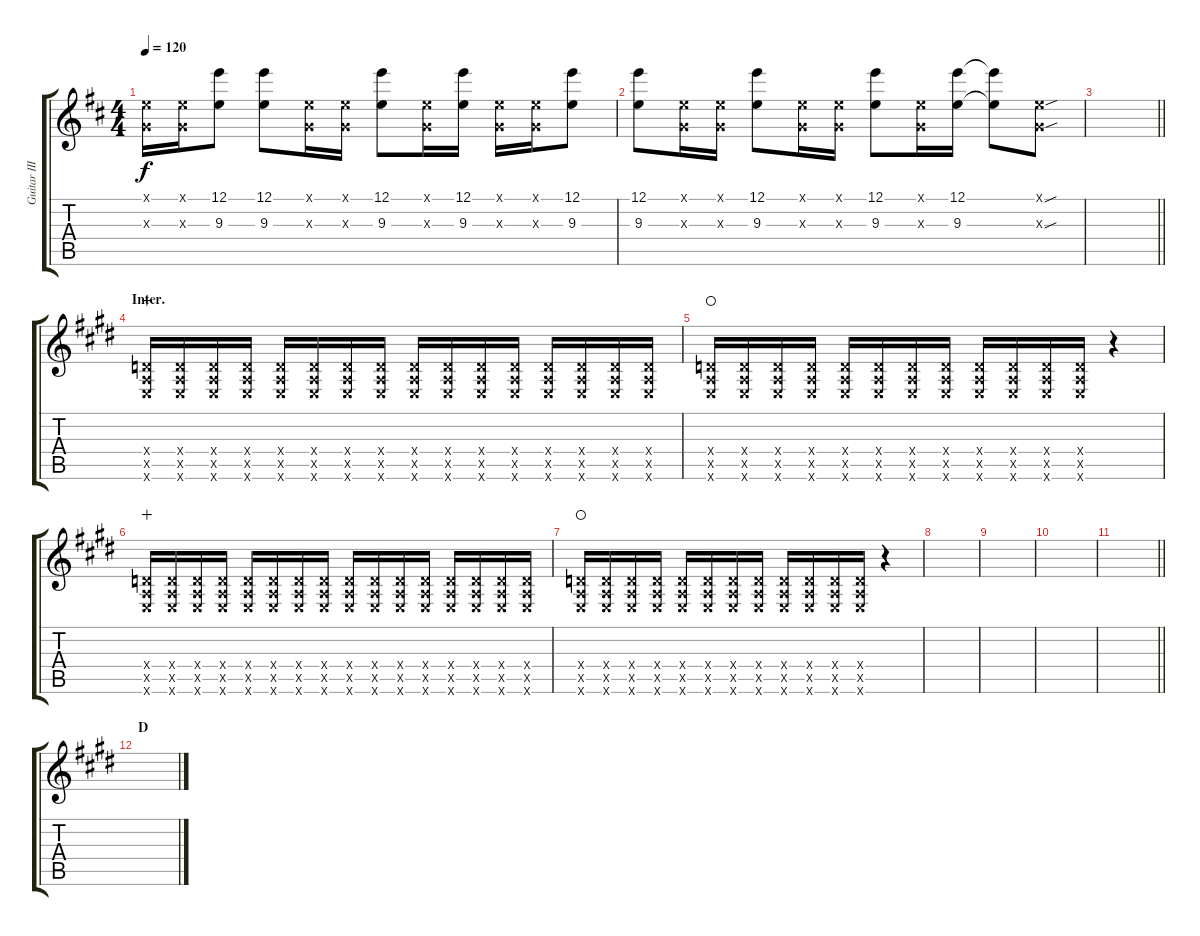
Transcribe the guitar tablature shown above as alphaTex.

\track ("Guitar III" "Guitar III") {instrument overdrivenguitar}
\staff {score tabs}
\tuning (E4 B3 G3 D3 A2 E2) {hide}
\ts (4 4)
\tempo 120
\clef g2
\ks d
(0.1{x} 0.3{x}).16{dy f} (0.1{x} 0.3{x}).16 (12.1 9.3).8 (12.1 9.3).8 (0.1{x} 0.3{x}).16 (0.1{x} 0.3{x}).16 (12.1 9.3).8 (0.1{x} 0.3{x}).16 (12.1 9.3).16 (0.1{x} 0.3{x}).16 (0.1{x} 0.3{x}).16 (12.1 9.3).8 |
(12.1 9.3).8 (0.1{x} 0.3{x}).16 (0.1{x} 0.3{x}).16 (12.1 9.3).8 (0.1{x} 0.3{x}).16 (0.1{x} 0.3{x}).16 (12.1 9.3).8 (0.1{x} 0.3{x}).16 (12.1 9.3).16 (12.1{t} 9.3{t}).8 (0.1{sou x} 0.3{sou x}).8 |
\barLineRight lightlight
|
\section ("" "Inter.")
\ks e
(0.4{x} 0.5{x} 0.6{x}).16{wahc} (0.4{x} 0.5{x} 0.6{x}).16 (0.4{x} 0.5{x} 0.6{x}).16 (0.4{x} 0.5{x} 0.6{x}).16 (0.4{x} 0.5{x} 0.6{x}).16 (0.4{x} 0.5{x} 0.6{x}).16 (0.4{x} 0.5{x} 0.6{x}).16 (0.4{x} 0.5{x} 0.6{x}).16 (0.4{x} 0.5{x} 0.6{x}).16 (0.4{x} 0.5{x} 0.6{x}).16 (0.4{x} 0.5{x} 0.6{x}).16 (0.4{x} 0.5{x} 0.6{x}).16 (0.4{x} 0.5{x} 0.6{x}).16 (0.4{x} 0.5{x} 0.6{x}).16 (0.4{x} 0.5{x} 0.6{x}).16 (0.4{x} 0.5{x} 0.6{x}).16 |
(0.4{x} 0.5{x} 0.6{x}).16{waho} (0.4{x} 0.5{x} 0.6{x}).16 (0.4{x} 0.5{x} 0.6{x}).16 (0.4{x} 0.5{x} 0.6{x}).16 (0.4{x} 0.5{x} 0.6{x}).16 (0.4{x} 0.5{x} 0.6{x}).16 (0.4{x} 0.5{x} 0.6{x}).16 (0.4{x} 0.5{x} 0.6{x}).16 (0.4{x} 0.5{x} 0.6{x}).16 (0.4{x} 0.5{x} 0.6{x}).16 (0.4{x} 0.5{x} 0.6{x}).16 (0.4{x} 0.5{x} 0.6{x}).16 r.4 |
(0.4{x} 0.5{x} 0.6{x}).16{wahc} (0.4{x} 0.5{x} 0.6{x}).16 (0.4{x} 0.5{x} 0.6{x}).16 (0.4{x} 0.5{x} 0.6{x}).16 (0.4{x} 0.5{x} 0.6{x}).16 (0.4{x} 0.5{x} 0.6{x}).16 (0.4{x} 0.5{x} 0.6{x}).16 (0.4{x} 0.5{x} 0.6{x}).16 (0.4{x} 0.5{x} 0.6{x}).16 (0.4{x} 0.5{x} 0.6{x}).16 (0.4{x} 0.5{x} 0.6{x}).16 (0.4{x} 0.5{x} 0.6{x}).16 (0.4{x} 0.5{x} 0.6{x}).16 (0.4{x} 0.5{x} 0.6{x}).16 (0.4{x} 0.5{x} 0.6{x}).16 (0.4{x} 0.5{x} 0.6{x}).16 |
(0.4{x} 0.5{x} 0.6{x}).16{waho} (0.4{x} 0.5{x} 0.6{x}).16 (0.4{x} 0.5{x} 0.6{x}).16 (0.4{x} 0.5{x} 0.6{x}).16 (0.4{x} 0.5{x} 0.6{x}).16 (0.4{x} 0.5{x} 0.6{x}).16 (0.4{x} 0.5{x} 0.6{x}).16 (0.4{x} 0.5{x} 0.6{x}).16 (0.4{x} 0.5{x} 0.6{x}).16 (0.4{x} 0.5{x} 0.6{x}).16 (0.4{x} 0.5{x} 0.6{x}).16 (0.4{x} 0.5{x} 0.6{x}).16 r.4 |
|
|
|
\barLineRight lightlight
|
\section ("" "D")
